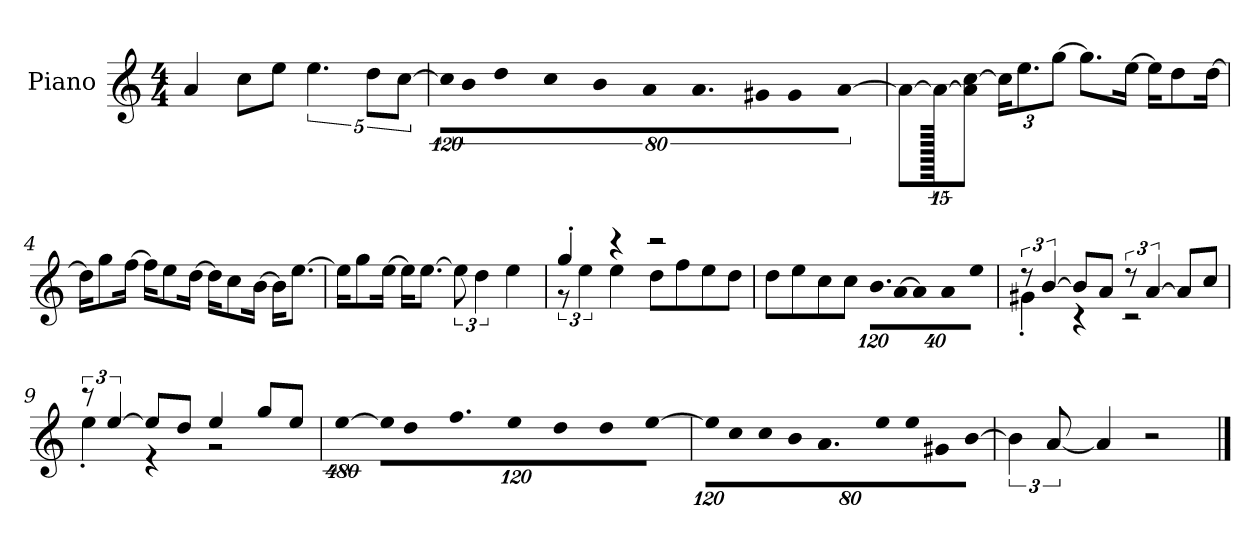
**kern
*part1
*staff1
*I"Piano
*I'P-no
*clefG2
*k[]
*M4/4
*MM90
=1
4a/
8cc\L
8ee\J
5.ee\
10dd\L
[10cc\J
=2
!LO:N:vis=16
1920%107cc\KL]
!LO:N:vis=8
640%71b\
!LO:N:vis=16
1920%107dd\L
!LO:N:vis=16
1920%107cc\
!LO:N:vis=16
1920%107b\
!LO:N:vis=16
1920%107a\J
9.a\
!LO:N:vis=8
640%71g#X\J
!LO:N:vis=4
1920%427g#/
[480%53a/
=3
8a\L_
1920a/_
8a\] [8cc\J
*Xbrackettup
24cc\KL]
12.ee\
[12gg\J
8.gg\L]
[16ee\Jk
16ee\KL]
8dd\
[16dd\Jk
=4
16dd\KL]
8gg\
[16ff\Jk
16ff\KL]
8ee\
[16dd\Jk
16dd\KL]
8cc\
[16b\Jk
16b\KL]
[8.ee\J
!!LO:LB:g=z
=5
16ee\KL]
8gg\
[16ee\Jk
16ee\KL]
[8.ee\J
*brackettup
12ee\]
6dd\
4ee\
=6
*^
4gg'/	12r
.	6ee\
4r	4ee\
2r	8dd\L
.	8ff\
.	8ee\
.	8dd\J
*v	*v
=7
8dd\L
8ee\
8cc\
8cc\J
*Xbrackettup
!LO:N:vis=16.
960%103b\LL
!LO:N:vis=32
[640%23a\JK
!LO:N:vis=8
960%137a\]
!LO:N:vis=16
1920%137a\K
!LO:N:vis=8
960%137ee\J
=8
*brackettup
*^
12r	4g#X'\
[6b/	.
8b/L]	4r
8a/J	.
12r	2r
[6a/	.
8a/L]	.
8cc/J	.
=9	=9
12r	4ee'\
[6ee/	.
8ee/L]	4r
8dd/J	.
4ee/	2r
8gg/L	.
8ee/J	.
*v	*v
!!LO:LB:g=z
=10
!LO:N:vis=4
[1920%427ee\
!LO:N:vis=16
1920%107ee\KL]
!LO:N:vis=8
640%71dd\
9.ff\
!LO:N:vis=8
640%71ee\
!LO:N:vis=8
640%71dd\
!LO:N:vis=8
640%71dd\
!LO:N:vis=8
[640%71ee\J
=11
*Xbrackettup
!LO:N:vis=16
1920%107ee\KL]
!LO:N:vis=8
640%71cc\
!LO:N:vis=8
640%71cc\
!LO:N:vis=8
640%71b\
9.a\
!LO:N:vis=8
640%71ee\
!LO:N:vis=8
640%71ee\
!LO:N:vis=8
640%71g#X\
!LO:N:vis=8
[640%71b\J
=12
*brackettup
6b\]
[12a/
4a/]
2r
==
*-
